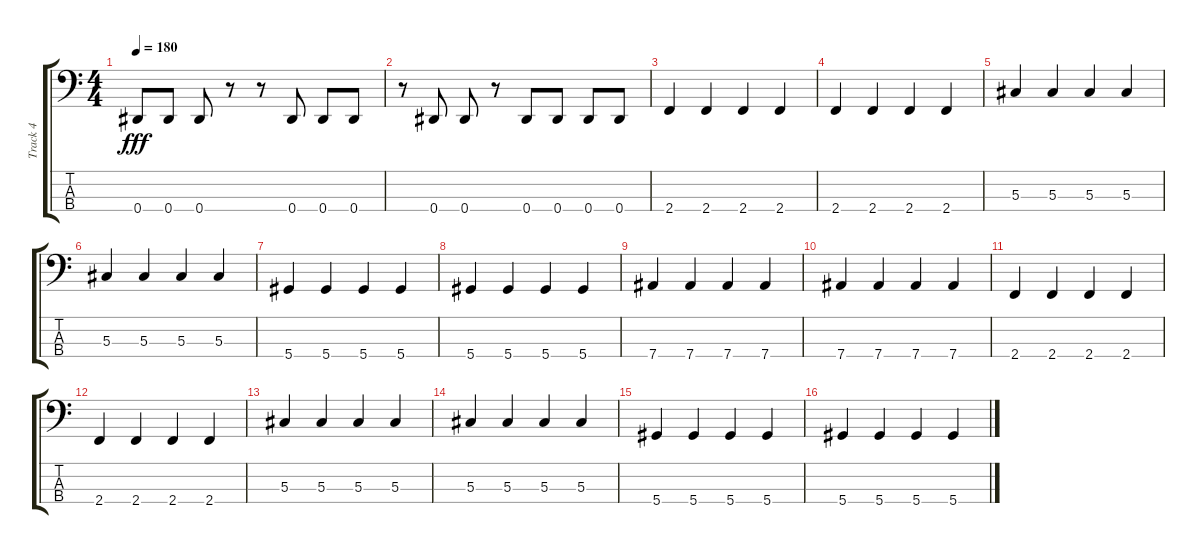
\track ("Track 4" "Track 4") {instrument electricbasspick}
\staff {score tabs}
\tuning (Gb2 Db2 Ab1 Eb1) {hide}
\ts (4 4)
\tempo 180
\clef f4
\ks c
0.4.8{dy fff} 0.4.8 0.4.8 r.8 r.8 0.4.8 0.4.8 0.4.8 |
r.8 0.4.8 0.4.8 r.8 0.4.8 0.4.8 0.4.8 0.4.8 |
2.4.4 2.4.4 2.4.4 2.4.4 |
2.4.4 2.4.4 2.4.4 2.4.4 |
5.3.4 5.3.4 5.3.4 5.3.4 |
5.3.4 5.3.4 5.3.4 5.3.4 |
5.4.4 5.4.4 5.4.4 5.4.4 |
5.4.4 5.4.4 5.4.4 5.4.4 |
7.4.4 7.4.4 7.4.4 7.4.4 |
7.4.4 7.4.4 7.4.4 7.4.4 |
2.4.4 2.4.4 2.4.4 2.4.4 |
2.4.4 2.4.4 2.4.4 2.4.4 |
5.3.4 5.3.4 5.3.4 5.3.4 |
5.3.4 5.3.4 5.3.4 5.3.4 |
5.4.4 5.4.4 5.4.4 5.4.4 |
5.4.4 5.4.4 5.4.4 5.4.4
